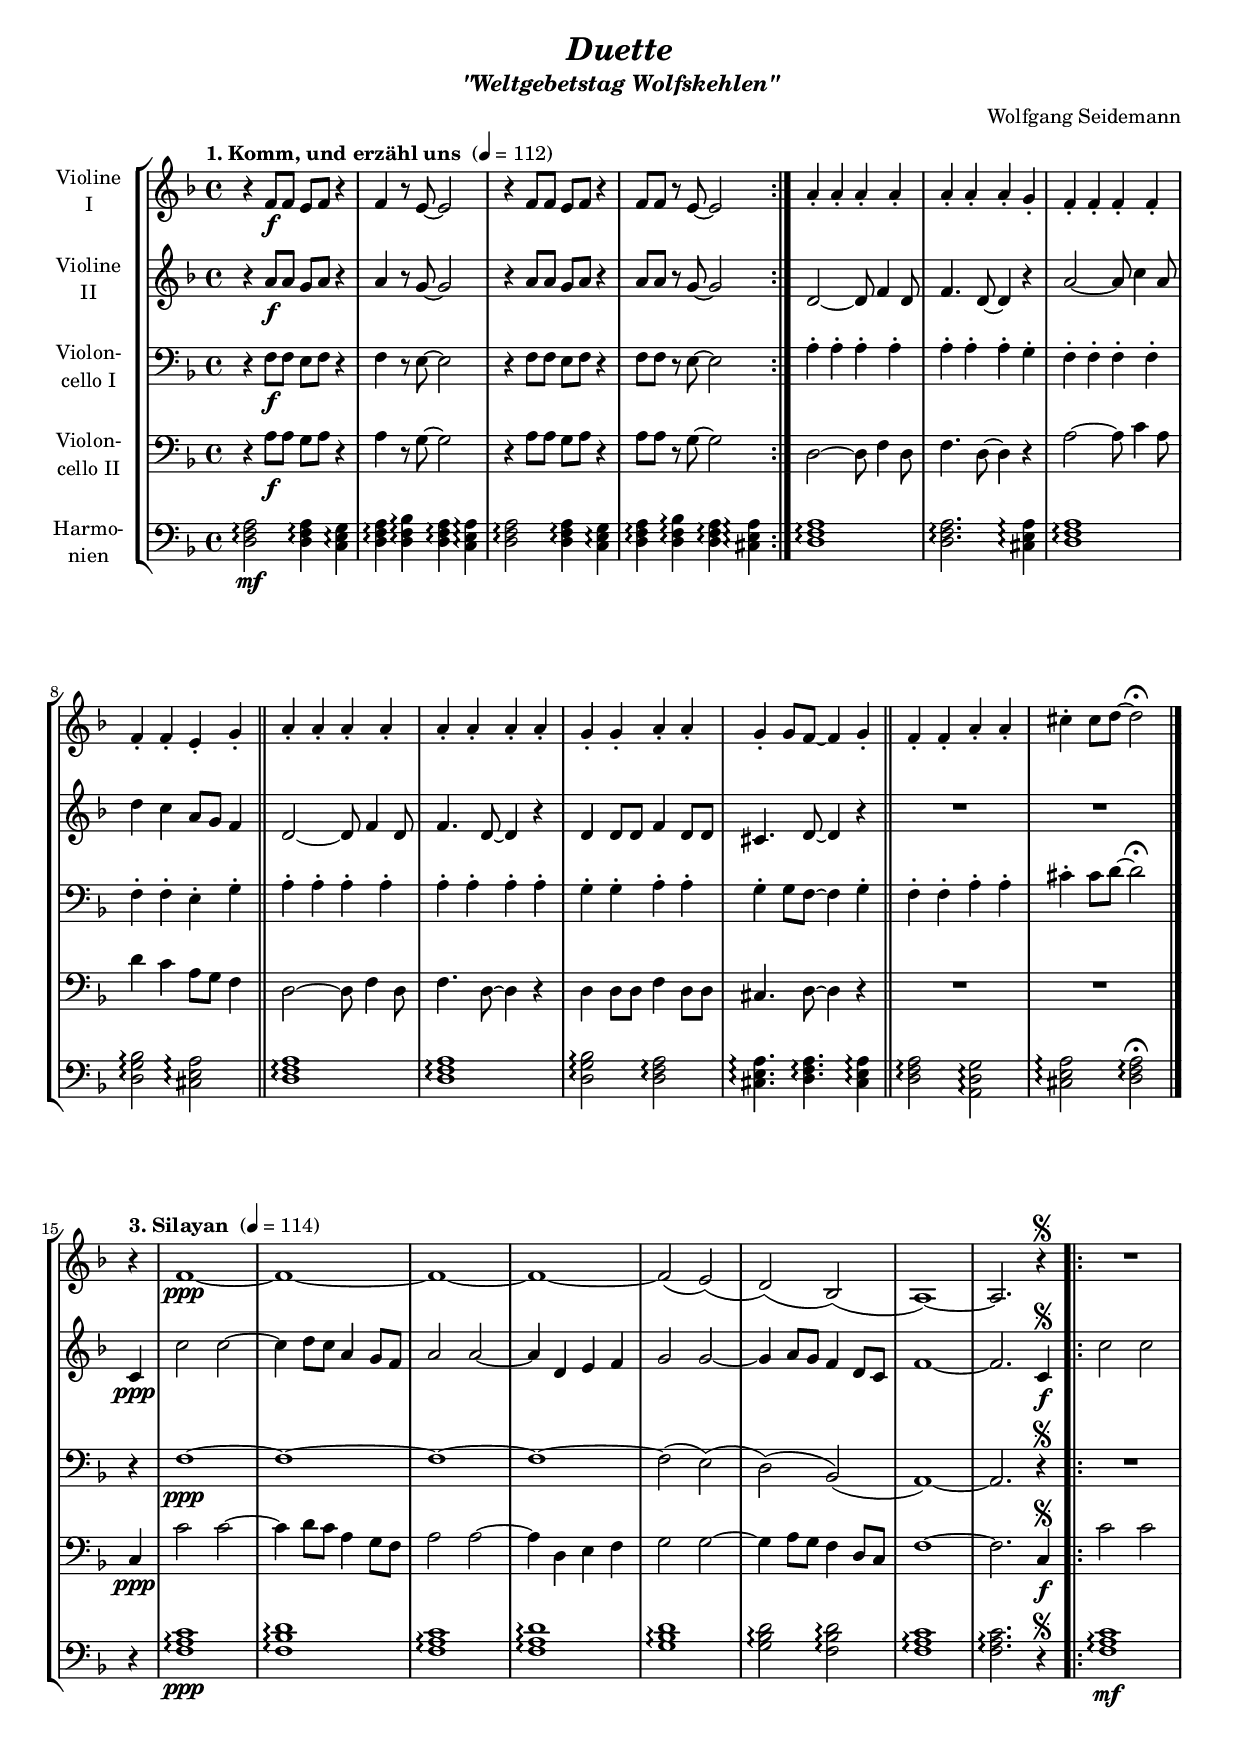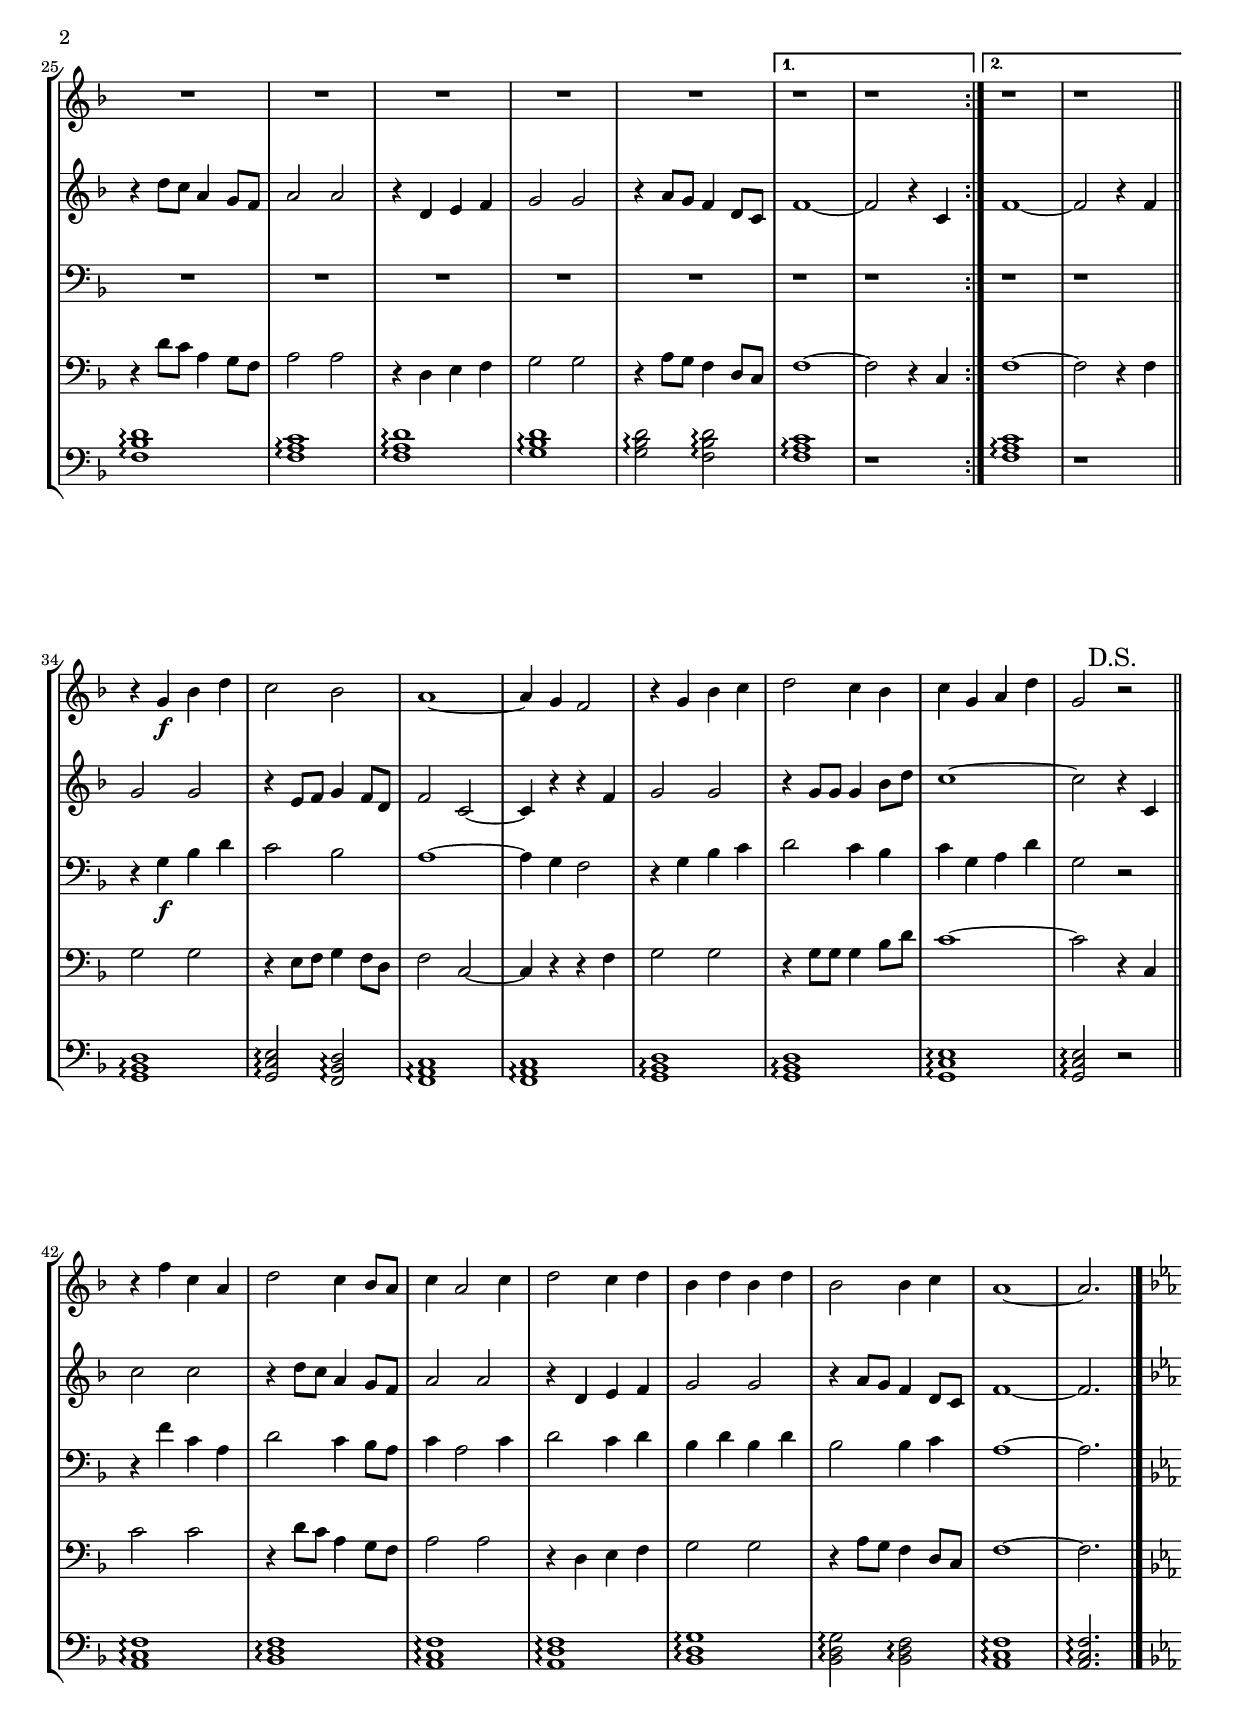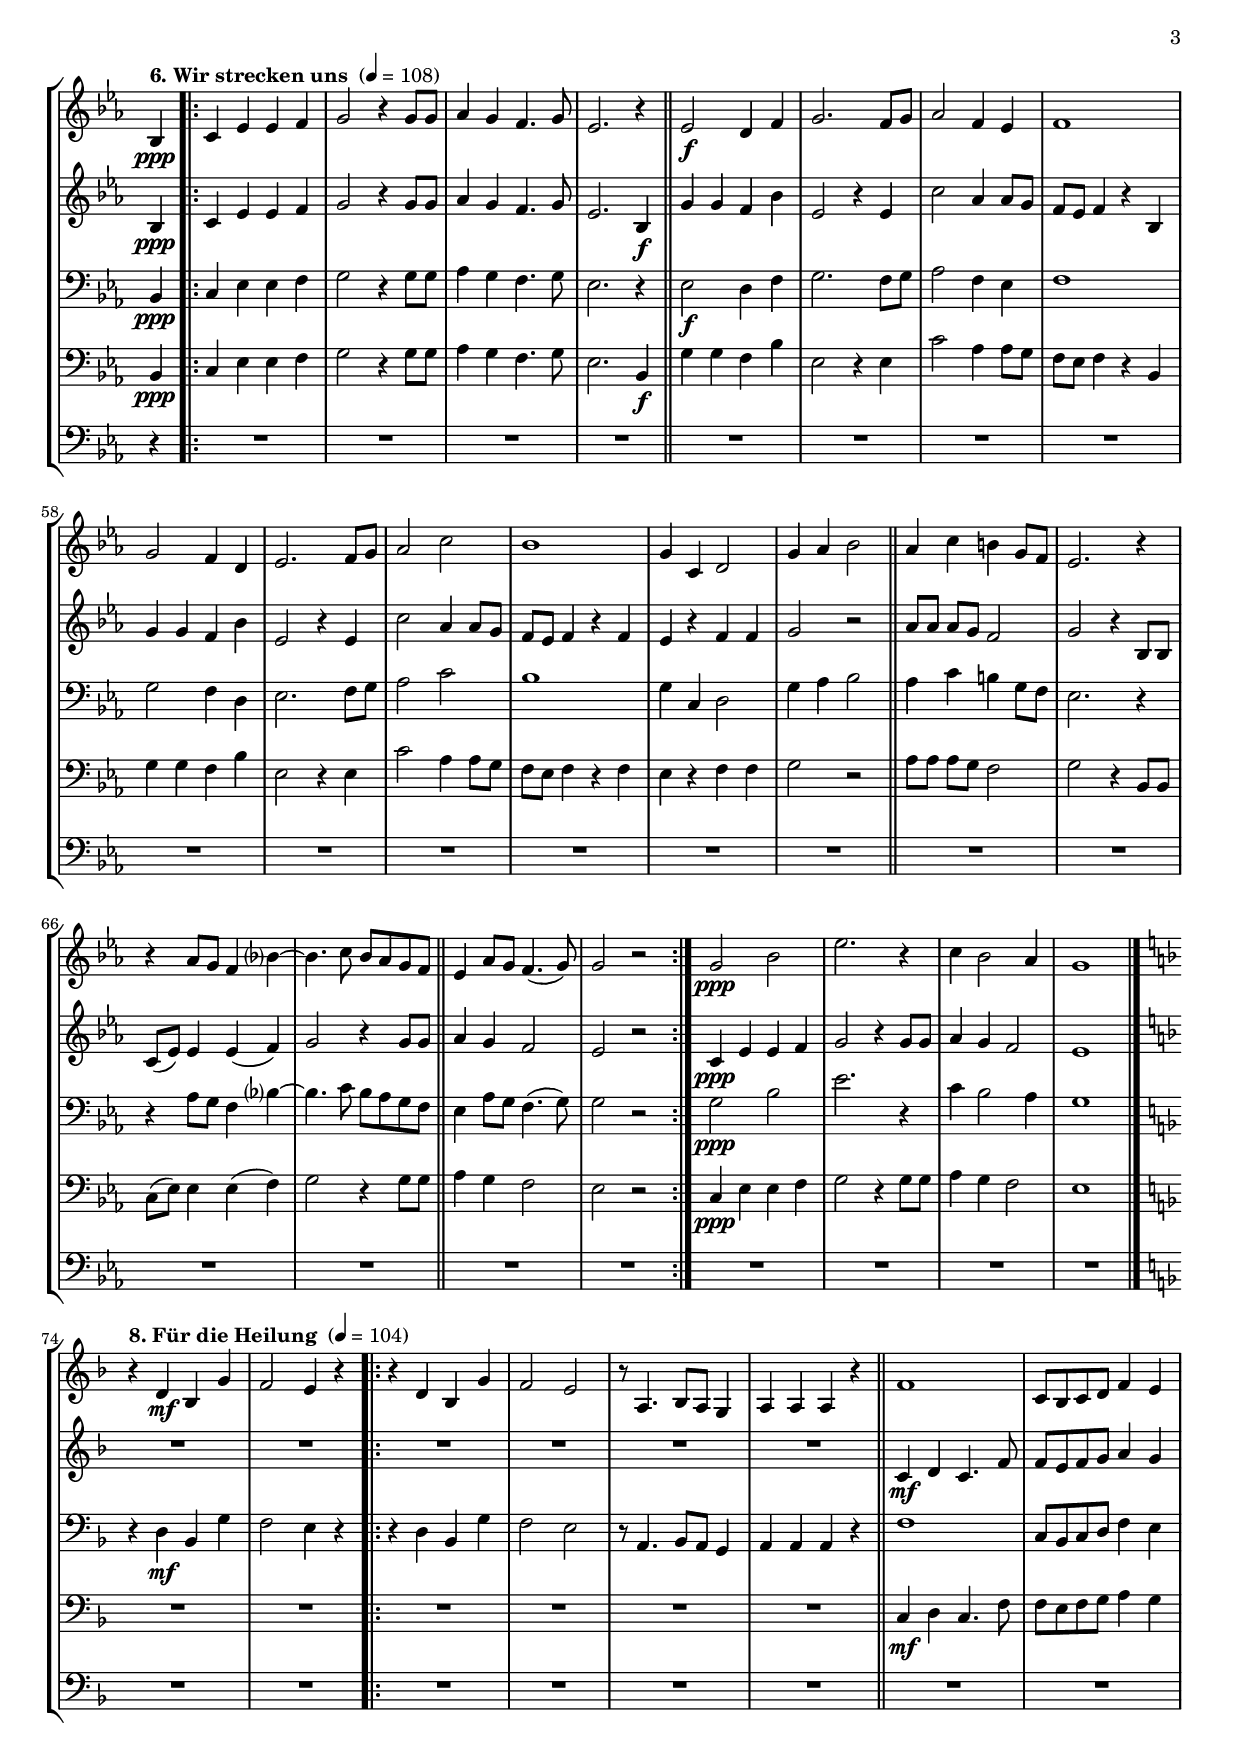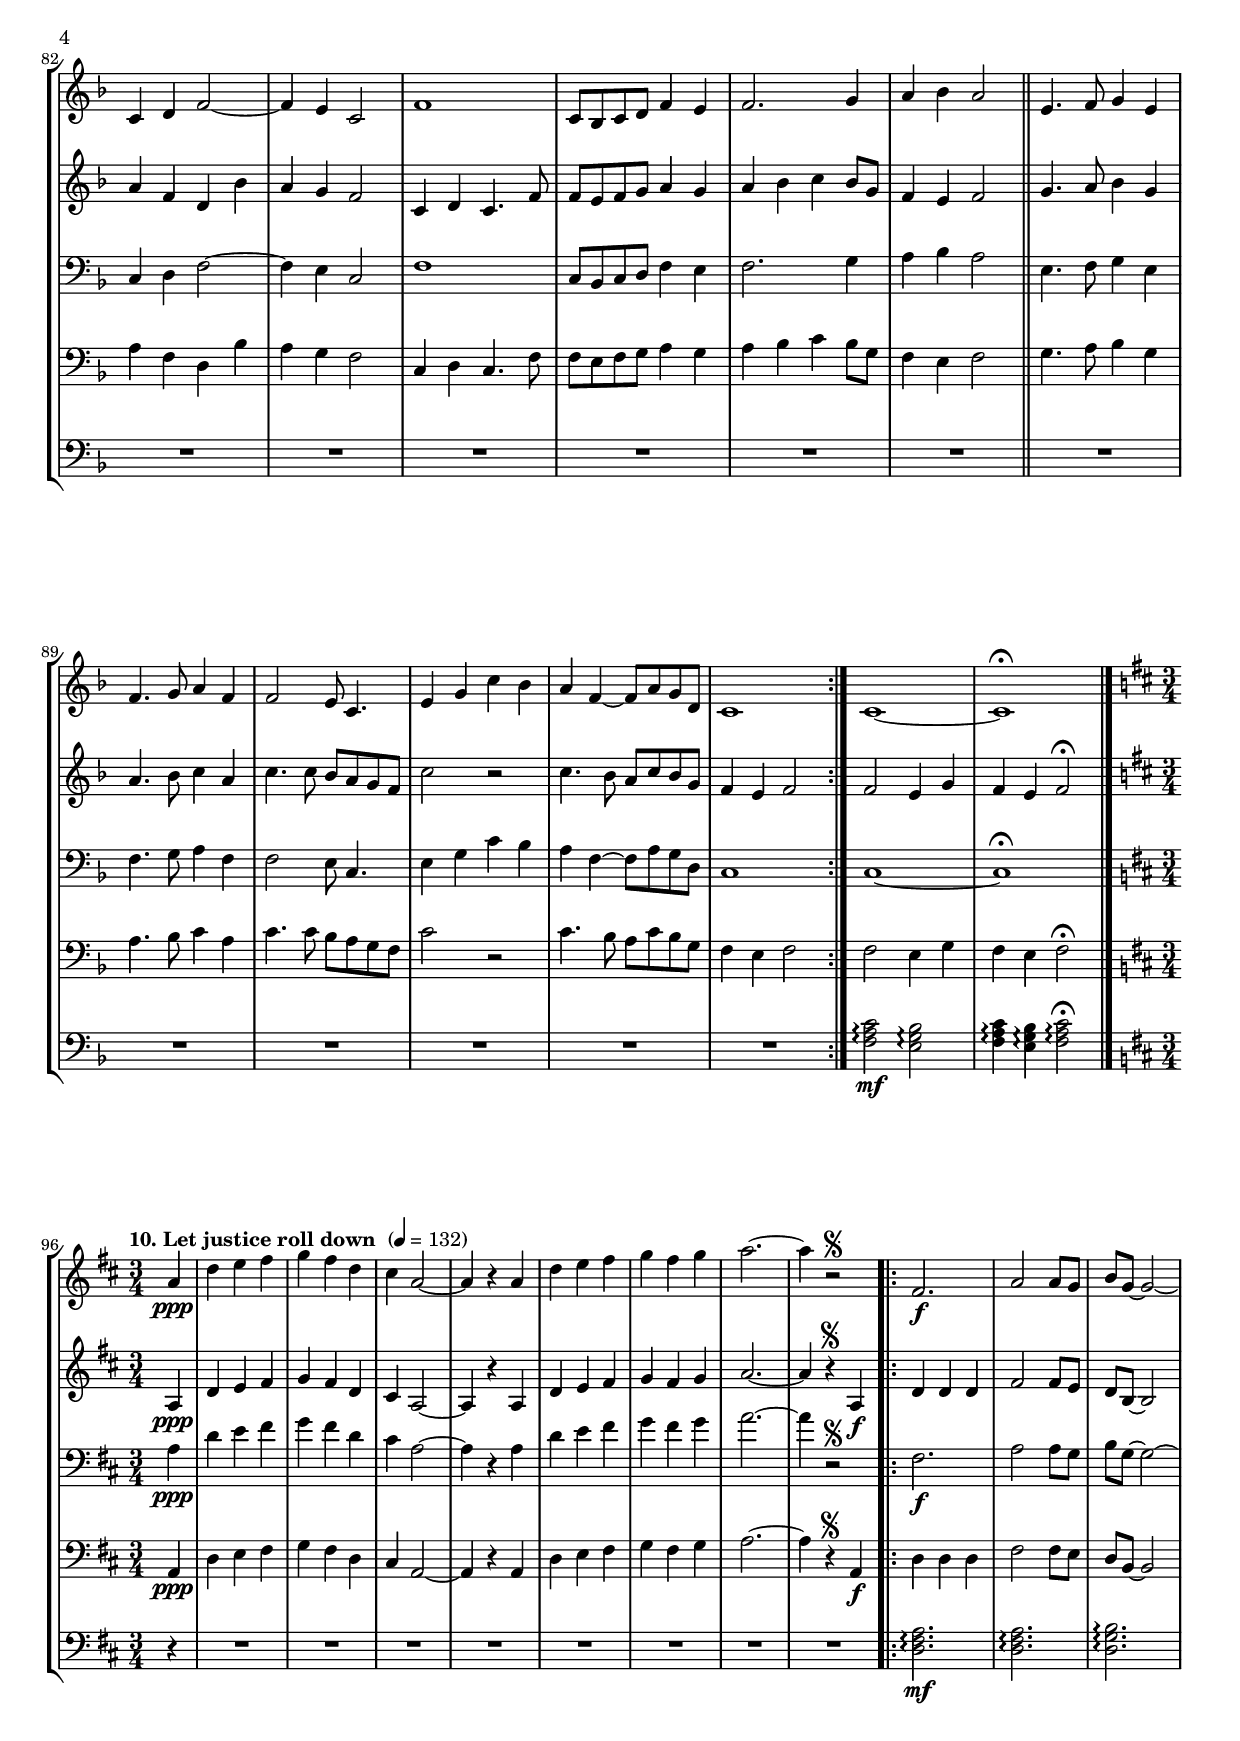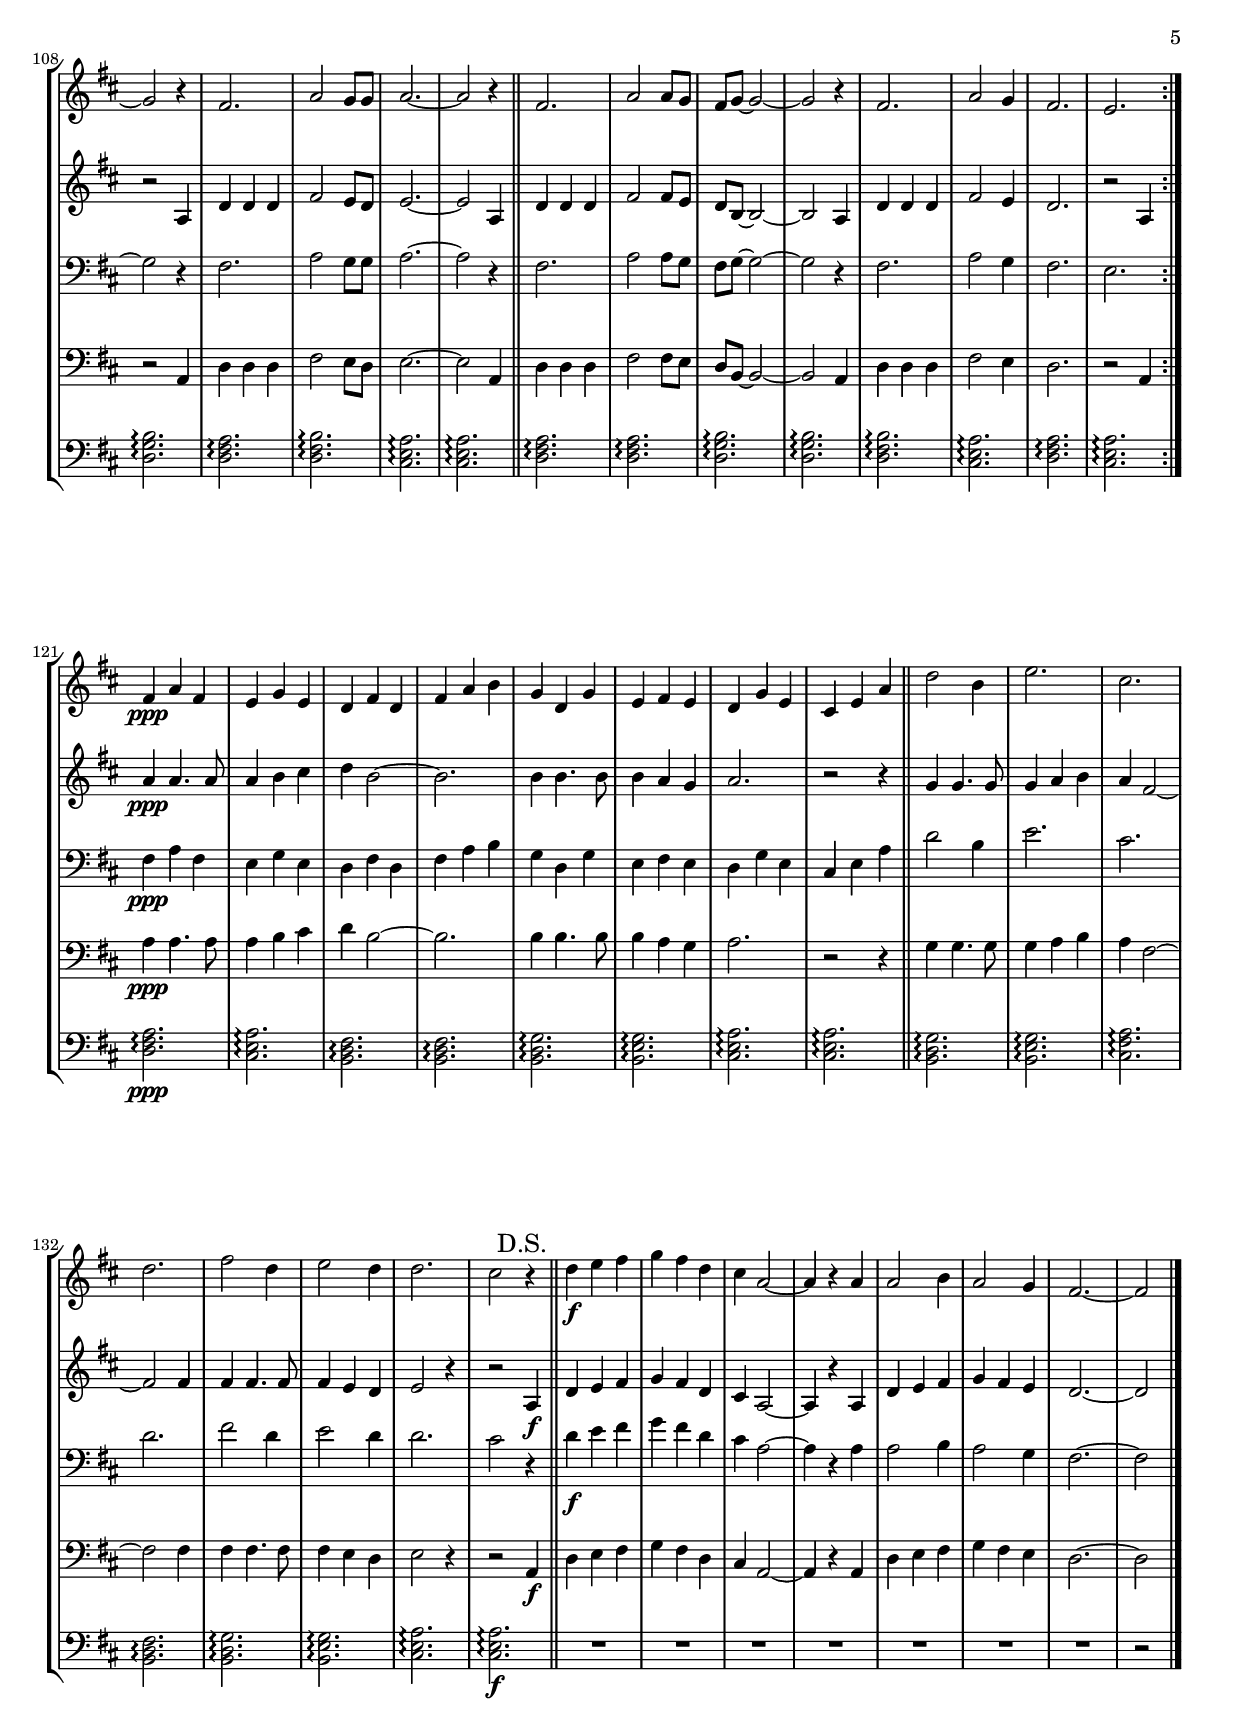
\version "2.18.2"
\include "deutsch.ly"
  
#(set-global-staff-size 17.5)

\header {
  title     = \markup \bold \italic "Duette"
  subtitle  = \markup \italic "\"Weltgebetstag Wolfskehlen\""
  composer  = "Wolfgang Seidemann"
%  arranger  = ""
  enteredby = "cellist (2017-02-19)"
%  piece     = ""
}

voiceconsts = {
  \key d \minor
  \time 4/4
% \numericTimeSignature
  \compressFullBarRests
  % Set default beaming for all staves
%  \set Timing.beamExceptions = #'()
%  \set Timing.baseMoment     = #(ly:make-moment 1 4)
%  \set Timing.beatStructure  = #'(1 1 1)
}

mifl = "flute"
mist = "string ensemble 1"
%minstr = "accordion"
miba = "bassoon"
%miba = "electric bass (pick)"
%miba = "electric bass (finger)"
%milo = "drawbar organ"
milo = "harpsichord"
mihp = "orchestral harp"

ds = \mark \markup "D.S."

introa = {        \tempo "1. Komm, und erzähl uns "   4=112 }
introb = { \break \tempo "3. Silayan "                4=114 }
introc = { \pageBreak \tempo "6. Wir strecken uns "       4=108 \key es \major }
introd = { \break \tempo "8. Für die Heilung "        4=104 \key f \major }
introe = { \break \tempo "10. Let justice roll down " 4=132 \key d \major \time 3/4 }

va = \relative c' {
  \voiceconsts
  \clef "treble"

  \introa
  \repeat volta 2 {
    r4 f8\f f e f r4
    f r8 e~ e2
    r4 f8 f e f r4
    f8 f r e~ e2
  }
  
  a4-. a-. a-. a-.
  a-. a-. a-. g-.
  f-. f-. f-. f-.
  f-. f-. e-. g-. \bar "||"

  a-. a-. a-. a-.
  a-. a-. a-. a-.
  g-. g-. a-. a-.
  g-. g8 f~ f4 g-. \bar "||"

  f-. f-. a-. a-.
  cis-. cis8 d~ d2\fermata \bar "|."

  \introb
  \partial 4 r4
  f,1~\ppp
  f~
  f~
  f~
  f2( e)(
  d)( b)(

  a1)~
  a2. r4 \segno
  \repeat volta 2 {
    R1*6
  }
  \alternative {
    { r1 | r }
    { r | r }
  } \bar "||"
  r4 g'\f b d
  c2 b
  a1~

  a4 g f2
  r4 g b c
  d2 c4 b
  c g a d
  g,2 \ds r \bar "||"

  r4 f' c a
  d2 c4 b8 a
  c4 a2 c4
  d2 c4 d

  b d b d
  b2 b4 c
  a1~
  a2. \bar "|."

  \introc
  b,4\ppp
  \repeat volta 2 {
    c es es f
    g2 r4 g8 g
    as4 g f4. g8
    es2. r4 \bar "||"

    es2\f d4 f
    g2. f8 g
    as2 f4 es
    f1

    g2 f4 d
    es2. f8 g
    as2 c
    b1

    g4 c, d2
    g4 as b2 \bar "||"
    as4 c h g8 f

    es2. r4
    r as8 g f4 b?~
    b4. c8 b as g f \bar "||"

    es4 as8 g f4.( g8)
    g2 r
  }

  g\ppp b
  es2. r4
  c b2 as4
  g1 \bar "|."

  \introd
  r4 d\mf b g'
  f2 e4 r
  \repeat volta 2 {
    r d b g'
    f2 e
    r8 a,4. b8 a g4
    a a a r \bar "||"

    f'1
    c8 b c d f4 e
    c d f2~
    f4 e c2
    f1
    c8 b c d f4 e

    f2. g4
    a b a2 \bar "||"
    e4. f8 g4 e
    f4. g8 a4 f
    f2 e8 c4.

    e4 g c b
    a f~ f8 a g d
    c1
  }
  c~
  c\fermata \bar "|."

  \introe
  \partial 4 a'4\ppp
  d e fis
  g fis d
  cis a2~
  a4 r a
  d e fis
  g fis g
  a2.~
  a4 r2 \segno
  \repeat volta 2 {
    fis,2.\f
    a2 a8 g
    h g~ g2~
    g r4
    fis2.
    a2 g8 g
    a2.~

    a2 r4 \bar "||"
    fis2.
    a2 a8 g
    fis g~ g2~
    g r4
    fis2.
    a2 g4

    fis2.
    e
  }
  fis4\ppp a fis
  e g e
  d fis d
  fis a h
  g d g

  e fis e
  d g e
  cis e a \bar "||"
  d2 h4
  e2.

  cis
  d
  fis2 d4
  e2 d4
  d2.
  cis2 \ds r4 \bar "||"

  d\f e fis
  g fis d
  cis a2~
  a4 r a
  a2 h4
  a2 g4
  fis2.~
  fis2 \bar "|."
}

vb = \relative c'' {
  \voiceconsts
  \clef "treble"

  \introa
  \repeat volta 2 {
    r4 a8\f a g a r4
    a r8 g~ g2
    r4 a8 a g a r4
    a8 a r g~ g2
  }

  d~ d8 f4 d8
  f4. d8~ d4 r
  a'2~ a8 c4 a8
  d4 c a8 g f4 \bar "||"

  d2~ d8 f4 d8
  f4. d8~ d4 r
  d d8 d f4 d8 d
  cis4. d8~ d4 r \bar "||"

  R1*2 \bar "|."

  \introb
  \partial 4 c4\ppp
  c'2 c~
  c4 d8 c a4 g8 f
  a2 a~
  a4 d, e f
  g2 g~
  g4 a8 g f4 d8 c

  f1~
  f2. c4\f \segno
  \repeat volta 2 {
    c'2 c
    r4 d8 c a4 g8 f
    a2 a

    r4 d, e f
    g2 g
    r4 a8 g f4 d8 c
  }
  \alternative {
    { f1~ | f2 r4 c }
    { f1~ | f2 r4 f }
  } \bar "||"
  g2 g
  r4 e8 f g4 f8 d
  f2 c~

  c4 r r f
  g2 g
  r4 g8 g g4 b8 d
  c1~
  c2 \ds r4 c, \bar "||"

  c'2 c
  r4 d8 c a4 g8 f
  a2 a
  r4 d, e f

  g2 g
  r4 a8 g f4 d8 c
  f1~
  f2. \bar "|."

  \introc
  b,4\ppp
  \repeat volta 2 {
    c es es f
    g2 r4 g8 g
    as4 g f4. g8
    es2. b4\f \bar "||"

    g' g f b
    es,2 r4 es
    c'2 as4 as8 g
    f es f4 r b,

    g' g f b
    es,2 r4 es
    c'2 as4 as8 g
    f es f4 r f

    es r f f
    g2 r \bar "||"
    as8 as as[ g] f2

    g r4 b,8 b
    c( es) es4 es( f)
    g2 r4 g8 g \bar "||"

    as4 g f2
    es r 
  }

  c4\ppp es es f
  g2 r4 g8 g
  as4 g f2
  es1 \bar "|."

  \introd
  R1*2
  \repeat volta 2 {
    R1*4 \bar "||"

    c4\mf d c4. f8
    f e f g a4 g
    a f d b'
    a g f2
    c4 d c4. f8
    f e f g a4 g

    a b c b8 g
    f4 e f2 \bar "||"
    g4. a8 b4 g
    a4. b8 c4 a
    c4. c8 b a g f

    c'2 r
    c4. b8 a c b g
    f4 e f2
  }
  f e4 g
  f e f2\fermata \bar "|."

  \introe
  \partial 4 a,4\ppp
  d e fis
  g fis d
  cis a2~
  a4 r a
  d e fis
  g fis g
  a2.~
  a4 r \segno a,\f

  \repeat volta 2 {
    d d d
    fis2 fis8 e
    d h~ h2
    r a4
    d d d
    fis2 e8 d
    e2.~

    e2 a,4 \bar "||"
    d d d
    fis2 fis8 e
    d h~ h2~
    h a4
    d d d
    fis2 e4

    d2.
    r2 a4
  }
  a'\ppp a4. a8
  a4 h cis
  d h2~
  h2.
  h4 h4. h8

  h4 a g
  a2.
  r2 r4 \bar "||"
  g g4. g8
  g4 a h

  a fis2~
  fis fis4
  fis fis4.
  fis8
  fis4 e d
  e2 r4
  r2 \ds a,4\f \bar "||"

  d e fis
  g fis d
  cis a2~
  a4 r a
  d e fis
  g fis e
  d2.~
  d2 \bar "|."
}

vc = \relative c {
  \voiceconsts
  \clef "bass"

  \introa
  \repeat volta 2 {
    r4 f8\f f e f r4
    f r8 e~ e2
    r4 f8 f e f r4
    f8 f r e~ e2
  }
  
  a4-. a-. a-. a-.
  a-. a-. a-. g-.
  f-. f-. f-. f-.
  f-. f-. e-. g-. \bar "||"

  a-. a-. a-. a-.
  a-. a-. a-. a-.
  g-. g-. a-. a-.
  g-. g8 f~ f4 g-. \bar "||"

  f-. f-. a-. a-.
  cis-. cis8 d~ d2\fermata \bar "|."

  \introb
  \partial 4 r4
  f,1~\ppp
  f~
  f~
  f~
  f2( e)(
  d)( b)(

  a1)~
  a2. r4 \segno
  \repeat volta 2 {
    R1*6
  }
  \alternative {
    { r1 | r }
    { r | r }
  } \bar "||"
  r4 g'\f b d
  c2 b
  a1~

  a4 g f2
  r4 g b c
  d2 c4 b
  c g a d
  g,2 \ds r \bar "||"

  r4 f' c a
  d2 c4 b8 a
  c4 a2 c4
  d2 c4 d

  b d b d
  b2 b4 c
  a1~
  a2. \bar "|."

  \introc
  b,4\ppp
  \repeat volta 2 {
    c es es f
    g2 r4 g8 g
    as4 g f4. g8
    es2. r4 \bar "||"

    es2\f d4 f
    g2. f8 g
    as2 f4 es
    f1

    g2 f4 d
    es2. f8 g
    as2 c
    b1

    g4 c, d2
    g4 as b2 \bar "||"
    as4 c h g8 f

    es2. r4
    r as8 g f4 b?~
    b4. c8 b as g f \bar "||"

    es4 as8 g f4.( g8)
    g2 r
  }

  g\ppp b
  es2. r4
  c b2 as4
  g1 \bar "|."

  \introd
  r4 d\mf b g'
  f2 e4 r
  \repeat volta 2 {
    r d b g'
    f2 e
    r8 a,4. b8 a g4
    a a a r \bar "||"

    f'1
    c8 b c d f4 e
    c d f2~
    f4 e c2
    f1
    c8 b c d f4 e

    f2. g4
    a b a2 \bar "||"
    e4. f8 g4 e
    f4. g8 a4 f
    f2 e8 c4.

    e4 g c b
    a f~ f8 a g d
    c1
  }
  c~
  c\fermata \bar "|."

  \introe
  \partial 4 a'4\ppp
  d e fis
  g fis d
  cis a2~
  a4 r a
  d e fis
  g fis g
  a2.~
  a4 r2 \segno
  \repeat volta 2 {
    fis,2.\f
    a2 a8 g
    h g~ g2~
    g r4
    fis2.
    a2 g8 g
    a2.~

    a2 r4 \bar "||"
    fis2.
    a2 a8 g
    fis g~ g2~
    g r4
    fis2.
    a2 g4

    fis2.
    e
  }
  fis4\ppp a fis
  e g e
  d fis d
  fis a h
  g d g

  e fis e
  d g e
  cis e a \bar "||"
  d2 h4
  e2.

  cis
  d
  fis2 d4
  e2 d4
  d2.
  cis2 \ds r4 \bar "||"

  d\f e fis
  g fis d
  cis a2~
  a4 r a
  a2 h4
  a2 g4
  fis2.~
  fis2 \bar "|."
}

vd = \relative c' {
  \voiceconsts
  \clef "bass"

  \introa
  \repeat volta 2 {
    r4 a8\f a g a r4
    a r8 g~ g2
    r4 a8 a g a r4
    a8 a r g~ g2
  }

  d~ d8 f4 d8
  f4. d8~ d4 r
  a'2~ a8 c4 a8
  d4 c a8 g f4 \bar "||"

  d2~ d8 f4 d8
  f4. d8~ d4 r
  d d8 d f4 d8 d
  cis4. d8~ d4 r \bar "||"

  R1*2 \bar "|."

  \introb
  \partial 4 c4\ppp
  c'2 c~
  c4 d8 c a4 g8 f
  a2 a~
  a4 d, e f
  g2 g~
  g4 a8 g f4 d8 c

  f1~
  f2. c4\f \segno
  \repeat volta 2 {
    c'2 c
    r4 d8 c a4 g8 f
    a2 a

    r4 d, e f
    g2 g
    r4 a8 g f4 d8 c
  }
  \alternative {
    { f1~ | f2 r4 c }
    { f1~ | f2 r4 f }
  } \bar "||"
  g2 g
  r4 e8 f g4 f8 d
  f2 c~

  c4 r r f
  g2 g
  r4 g8 g g4 b8 d
  c1~
  c2 \ds r4 c, \bar "||"

  c'2 c
  r4 d8 c a4 g8 f
  a2 a
  r4 d, e f

  g2 g
  r4 a8 g f4 d8 c
  f1~
  f2. \bar "|."

  \introc
  b,4\ppp
  \repeat volta 2 {
    c es es f
    g2 r4 g8 g
    as4 g f4. g8
    es2. b4\f \bar "||"

    g' g f b
    es,2 r4 es
    c'2 as4 as8 g
    f es f4 r b,

    g' g f b
    es,2 r4 es
    c'2 as4 as8 g
    f es f4 r f

    es r f f
    g2 r \bar "||"
    as8 as as[ g] f2

    g r4 b,8 b
    c( es) es4 es( f)
    g2 r4 g8 g \bar "||"

    as4 g f2
    es r 
  }

  c4\ppp es es f
  g2 r4 g8 g
  as4 g f2
  es1 \bar "|."

  \introd
  R1*2
  \repeat volta 2 {
    R1*4 \bar "||"

    c4\mf d c4. f8
    f e f g a4 g
    a f d b'
    a g f2
    c4 d c4. f8
    f e f g a4 g

    a b c b8 g
    f4 e f2 \bar "||"
    g4. a8 b4 g
    a4. b8 c4 a
    c4. c8 b a g f

    c'2 r
    c4. b8 a c b g
    f4 e f2
  }
  f e4 g
  f e f2\fermata \bar "|."

  \introe
  \partial 4 a,4\ppp
  d e fis
  g fis d
  cis a2~
  a4 r a
  d e fis
  g fis g
  a2.~
  a4 r \segno a,\f

  \repeat volta 2 {
    d d d
    fis2 fis8 e
    d h~ h2
    r a4
    d d d
    fis2 e8 d
    e2.~

    e2 a,4 \bar "||"
    d d d
    fis2 fis8 e
    d h~ h2~
    h a4
    d d d
    fis2 e4

    d2.
    r2 a4
  }
  a'\ppp a4. a8
  a4 h cis
  d h2~
  h2.
  h4 h4. h8

  h4 a g
  a2.
  r2 r4 \bar "||"
  g g4. g8
  g4 a h

  a fis2~
  fis fis4
  fis fis4.
  fis8
  fis4 e d
  e2 r4
  r2 \ds a,4\f \bar "||"

  d e fis
  g fis d
  cis a2~
  a4 r a
  d e fis
  g fis e
  d2.~
  d2 \bar "|."
}

ve = \relative c {
  \voiceconsts
  \clef "bass"

  \introa
  \repeat volta 2 {
    <d f a>2\arpeggio\mf <d f a>4\arpeggio <c e g>\arpeggio
    <d f a>\arpeggio <d f b>\arpeggio <d f a>\arpeggio <c e a>\arpeggio
    <d f a>2\arpeggio <d f a>4\arpeggio <c e g>\arpeggio
    <d f a>\arpeggio <d f b>\arpeggio <d f a>\arpeggio <cis e a>\arpeggio
  }

  <d f a>1\arpeggio
  <d f a>2.\arpeggio <cis e a>4\arpeggio
  <d f a>1\arpeggio
  <d g b>2\arpeggio <cis e a>\arpeggio \bar "||"

  <d f a>1\arpeggio
  <d f a>\arpeggio
  <d g b>2\arpeggio <d f a>\arpeggio
  <cis e a>4.\arpeggio <d f a>\arpeggio <cis e a>4\arpeggio \bar "||"

  <d f a>2\arpeggio <a d g>\arpeggio
  <cis e a>\arpeggio <d f a>\arpeggio\fermata \bar "|."

  \introb
  \partial 4 r4
  <f a c>1\arpeggio\ppp
  <f b d>\arpeggio
  <f a c>\arpeggio
  <f a d>\arpeggio
  <g b d>\arpeggio
  <g b d>2\arpeggio <f b d>\arpeggio

  <f a c>1\arpeggio
  <f a c>2.\arpeggio r4 \segno
  \repeat volta 2 {
    <f a c>1\arpeggio\mf
    <f b d>\arpeggio
    <f a c>\arpeggio

    <f a d>\arpeggio
    <g b d>\arpeggio
    <g b d>2\arpeggio <f b d>\arpeggio
  }
  \alternative {
    { <f a c>1\arpeggio | r }
    { <f a c>\arpeggio | r }
  } \bar "||"
  <g, b d>\arpeggio
  <g c e>2\arpeggio <f b d>\arpeggio
  <f a c>1\arpeggio

  <f a c>\arpeggio
  <g b d>\arpeggio
  <g b d>\arpeggio
  <g c e>\arpeggio
  <g c e>2\arpeggio \ds r \bar "||"

  <a c f>1\arpeggio
  <b d f>\arpeggio
  <a c f>\arpeggio
  <a d f>\arpeggio

  <b d g>\arpeggio
  <b d g>2\arpeggio <b d f>\arpeggio
  <a c f>1\arpeggio
  <a c f>2.\arpeggio \bar "|."

  \introc
  \partial 4 r4
  \repeat volta 2 {
    R1*20
  }
  R1*4 \bar "|."

  \introd
  R1*2
  \repeat volta 2 {
    R1*18
  }
  <f' a c>2\arpeggio\mf <e g b>\arpeggio
  <f a c>4\arpeggio <e g b>\arpeggio <f a c>2\fermata\arpeggio \bar "|."

  \introe
  \partial 4 r4
  R2.*8
  \repeat volta 2 {
    <d fis a>2.\arpeggio\mf
    <d fis a>\arpeggio
    <d g h>\arpeggio
    <d g h>\arpeggio
    <d fis a>\arpeggio
    <d fis h>\arpeggio
    <cis e a>\arpeggio

    <cis e a>\arpeggio
    <d fis a>\arpeggio
    <d fis a>\arpeggio
    <d g h>\arpeggio
    <d g h>\arpeggio
    <d fis h>\arpeggio
    <cis e a>\arpeggio
    
    <d fis a>\arpeggio
    <cis e a>\arpeggio
  }
  <d fis a>\arpeggio\ppp
  <cis e a>\arpeggio
  <h d fis>\arpeggio
  <h d fis>\arpeggio
  <h d g>\arpeggio

  <h e g>\arpeggio
  <cis e a>\arpeggio
  <cis e a>\arpeggio \bar "||"
  <h d g>\arpeggio
  <h e g>\arpeggio

  <cis fis a>\arpeggio
  <h d fis>\arpeggio
  <h d g>\arpeggio
  <h e g>\arpeggio
  <cis e a>\arpeggio
  <cis e a>\arpeggio\f

  R2.*7
  r2 \bar "|."
}


music = \new StaffGroup <<
      \new Staff {
	\set Staff.midiInstrument = \mist
	\set Staff.instrumentName = \markup \center-column { "Violine" "I" }
	\transpose d d { \va }
      }

      \new Staff {
	\set Staff.midiInstrument = \mist
	\set Staff.instrumentName = \markup \center-column { "Violine" "II" }
	\transpose d d { \vb }
      }

      \new Staff {
	\set Staff.midiInstrument = \miba
	\set Staff.instrumentName = \markup \center-column { "Violon-" "cello I" }
	\transpose d d { \vc }
      }

      \new Staff {
	\set Staff.midiInstrument = \miba
	\set Staff.instrumentName = \markup \center-column { "Violon-" "cello II" }
	\transpose d d { \vd }
      }

      \new Staff {
	\set Staff.midiInstrument = \mihp
	\set Staff.instrumentName = \markup \center-column { "Harmo-" "nien" }
	\transpose d d { \ve }
      }
>>

\book {
  \score {
    \music
    \layout {}
  }

  \score {
    \unfoldRepeats \music

    \midi {
      \context {
        \Score
      }
    }
  }
}
